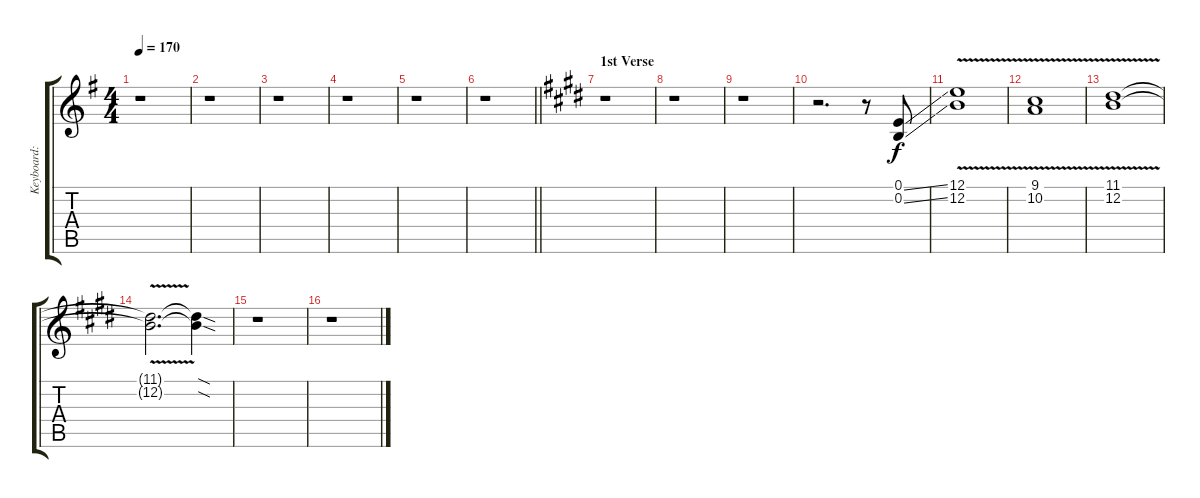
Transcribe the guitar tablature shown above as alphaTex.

\track ("Keyboard: Tsugumi Kotobuki" "Keyboard: ") {instrument pad7halo}
\staff {score tabs}
\tuning (E4 B3 G3 D3 A2 E2) {hide}
\ts (4 4)
\tempo 170
\clef g2
\ks eminor
r.1{dy f} |
r.1 |
r.1 |
r.1 |
r.1 |
\barLineRight lightlight
r.1 |
\section ("" "1st Verse")
\ks e
r.1 |
r.1 |
r.1 |
r.2{d} r.8{instrument fx8scifi} (0.1{ss} 0.2{ss}).8 |
(12.1 12.2{v}).1 |
(9.1 10.2{v}).1 |
(11.1 12.2{v}).1 |
(11.1{t} 12.2{t}).2{d} (11.1{sod t} 12.2{sod t}).4 |
r.1 |
r.1
